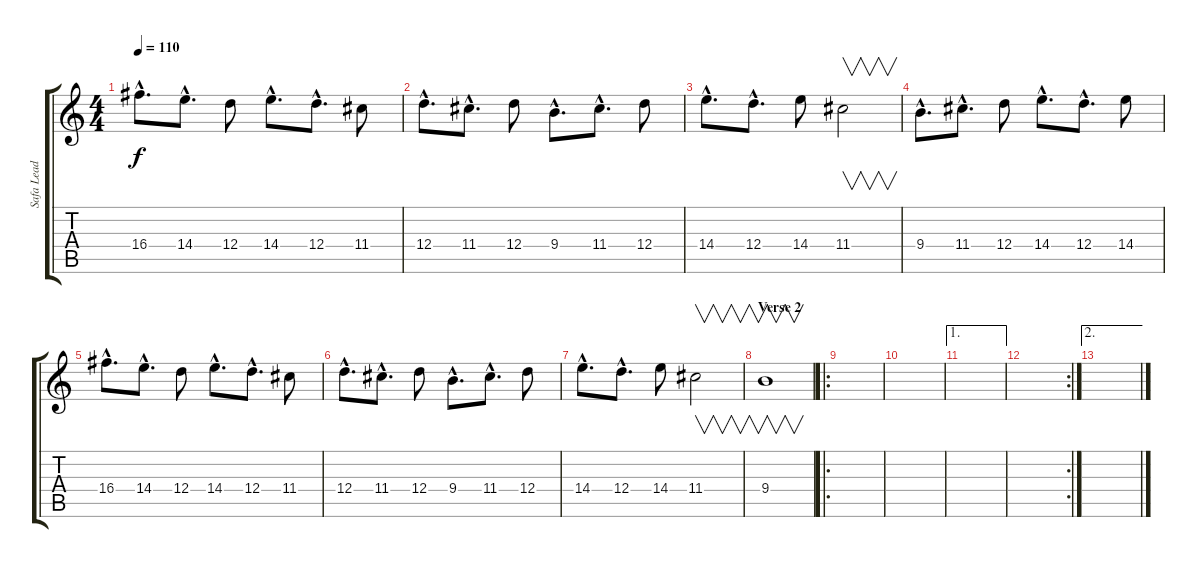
\track ("Safa Lead" "Safa Lead") {instrument distortionguitar}
\staff {score tabs}
\tuning (E4 B3 G3 D3 A2 E2) {hide}
\ts (4 4)
\tempo 110
\clef g2
\ks c
16.4{hac}.8{d dy f} 14.4{hac}.8{d} 12.4.8 14.4{hac}.8{d} 12.4{hac}.8{d} 11.4.8 |
12.4{hac}.8{d} 11.4{hac}.8{d} 12.4.8 9.4{hac}.8{d} 11.4{hac}.8{d} 12.4.8 |
14.4{hac}.8{d} 12.4{hac}.8{d} 14.4.8 11.4.2{v} |
9.4{hac}.8{d} 11.4{hac}.8{d} 12.4.8 14.4{hac}.8{d} 12.4{hac}.8{d} 14.4.8 |
16.4{hac}.8{d} 14.4{hac}.8{d} 12.4.8 14.4{hac}.8{d} 12.4{hac}.8{d} 11.4.8 |
12.4{hac}.8{d} 11.4{hac}.8{d} 12.4.8 9.4{hac}.8{d} 11.4{hac}.8{d} 12.4.8 |
14.4{hac}.8{d} 12.4{hac}.8{d} 14.4.8 11.4.2{v} |
\section ("" "Verse 2")
9.4.1{v} |
\ro
|
|
\ae 1
|
\rc 2
|
\ae 2
